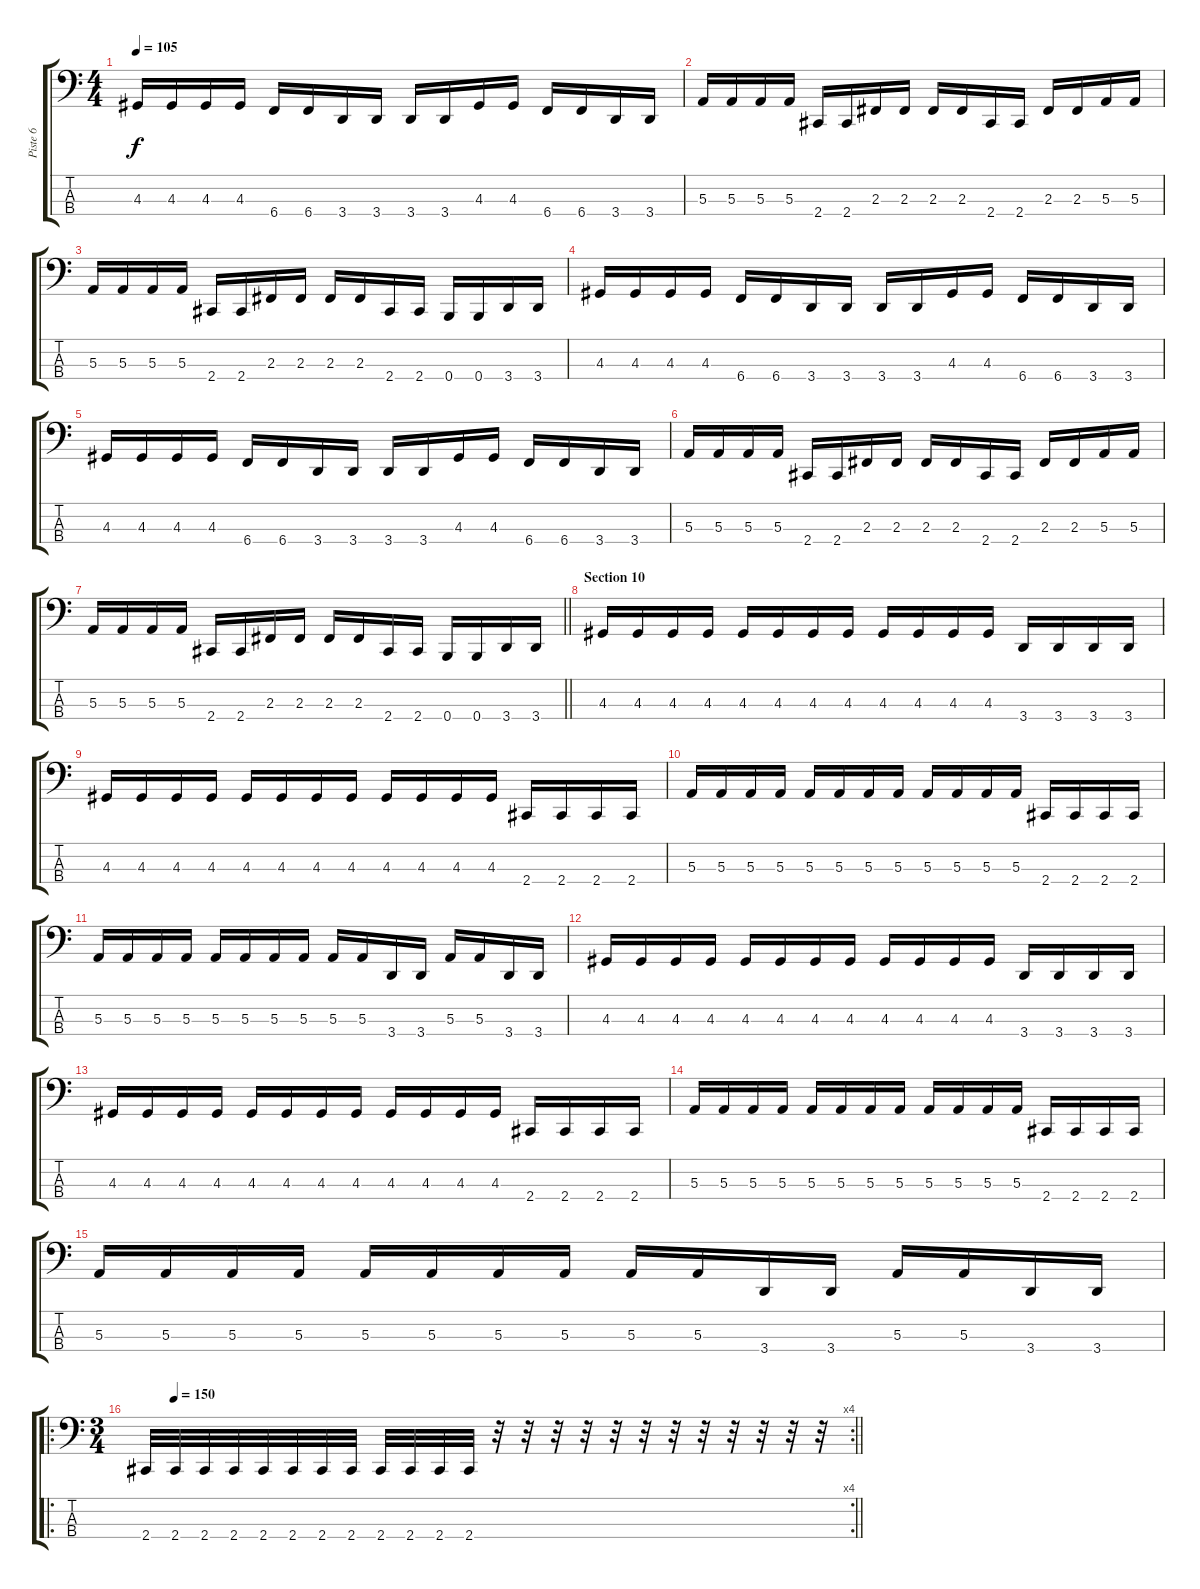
\track ("Piste 6" "Piste 6") {instrument electricbassfinger}
\staff {score tabs}
\tuning (D2 A1 E1 B0) {hide}
\ts (4 4)
\tempo 105
\clef f4
\ks c
4.3.16{dy f} 4.3.16 4.3.16 4.3.16 6.4.16 6.4.16 3.4.16 3.4.16 3.4.16 3.4.16 4.3.16 4.3.16 6.4.16 6.4.16 3.4.16 3.4.16 |
5.3.16 5.3.16 5.3.16 5.3.16 2.4.16 2.4.16 2.3.16 2.3.16 2.3.16 2.3.16 2.4.16 2.4.16 2.3.16 2.3.16 5.3.16 5.3.16 |
5.3.16 5.3.16 5.3.16 5.3.16 2.4.16 2.4.16 2.3.16 2.3.16 2.3.16 2.3.16 2.4.16 2.4.16 0.4.16 0.4.16 3.4.16 3.4.16 |
4.3.16 4.3.16 4.3.16 4.3.16 6.4.16 6.4.16 3.4.16 3.4.16 3.4.16 3.4.16 4.3.16 4.3.16 6.4.16 6.4.16 3.4.16 3.4.16 |
4.3.16 4.3.16 4.3.16 4.3.16 6.4.16 6.4.16 3.4.16 3.4.16 3.4.16 3.4.16 4.3.16 4.3.16 6.4.16 6.4.16 3.4.16 3.4.16 |
5.3.16 5.3.16 5.3.16 5.3.16 2.4.16 2.4.16 2.3.16 2.3.16 2.3.16 2.3.16 2.4.16 2.4.16 2.3.16 2.3.16 5.3.16 5.3.16 |
\barLineRight lightlight
5.3.16 5.3.16 5.3.16 5.3.16 2.4.16 2.4.16 2.3.16 2.3.16 2.3.16 2.3.16 2.4.16 2.4.16 0.4.16 0.4.16 3.4.16 3.4.16 |
\section ("" "Section 10")
4.3.16 4.3.16 4.3.16 4.3.16 4.3.16 4.3.16 4.3.16 4.3.16 4.3.16 4.3.16 4.3.16 4.3.16 3.4.16 3.4.16 3.4.16 3.4.16 |
4.3.16 4.3.16 4.3.16 4.3.16 4.3.16 4.3.16 4.3.16 4.3.16 4.3.16 4.3.16 4.3.16 4.3.16 2.4.16 2.4.16 2.4.16 2.4.16 |
5.3.16 5.3.16 5.3.16 5.3.16 5.3.16 5.3.16 5.3.16 5.3.16 5.3.16 5.3.16 5.3.16 5.3.16 2.4.16 2.4.16 2.4.16 2.4.16 |
5.3.16 5.3.16 5.3.16 5.3.16 5.3.16 5.3.16 5.3.16 5.3.16 5.3.16 5.3.16 3.4.16 3.4.16 5.3.16 5.3.16 3.4.16 3.4.16 |
4.3.16 4.3.16 4.3.16 4.3.16 4.3.16 4.3.16 4.3.16 4.3.16 4.3.16 4.3.16 4.3.16 4.3.16 3.4.16 3.4.16 3.4.16 3.4.16 |
4.3.16 4.3.16 4.3.16 4.3.16 4.3.16 4.3.16 4.3.16 4.3.16 4.3.16 4.3.16 4.3.16 4.3.16 2.4.16 2.4.16 2.4.16 2.4.16 |
5.3.16 5.3.16 5.3.16 5.3.16 5.3.16 5.3.16 5.3.16 5.3.16 5.3.16 5.3.16 5.3.16 5.3.16 2.4.16 2.4.16 2.4.16 2.4.16 |
5.3.16 5.3.16 5.3.16 5.3.16 5.3.16 5.3.16 5.3.16 5.3.16 5.3.16 5.3.16 3.4.16 3.4.16 5.3.16 5.3.16 3.4.16 3.4.16 |
\ro
\rc 4
\ts (3 4)
\tempo (150 0.041666666666666664)
\barLineRight lightlight
2.4.32 2.4.32 2.4.32 2.4.32 2.4.32 2.4.32 2.4.32 2.4.32 2.4.32 2.4.32 2.4.32 2.4.32 r.32 r.32 r.32 r.32 r.32 r.32 r.32 r.32 r.32 r.32 r.32 r.32
